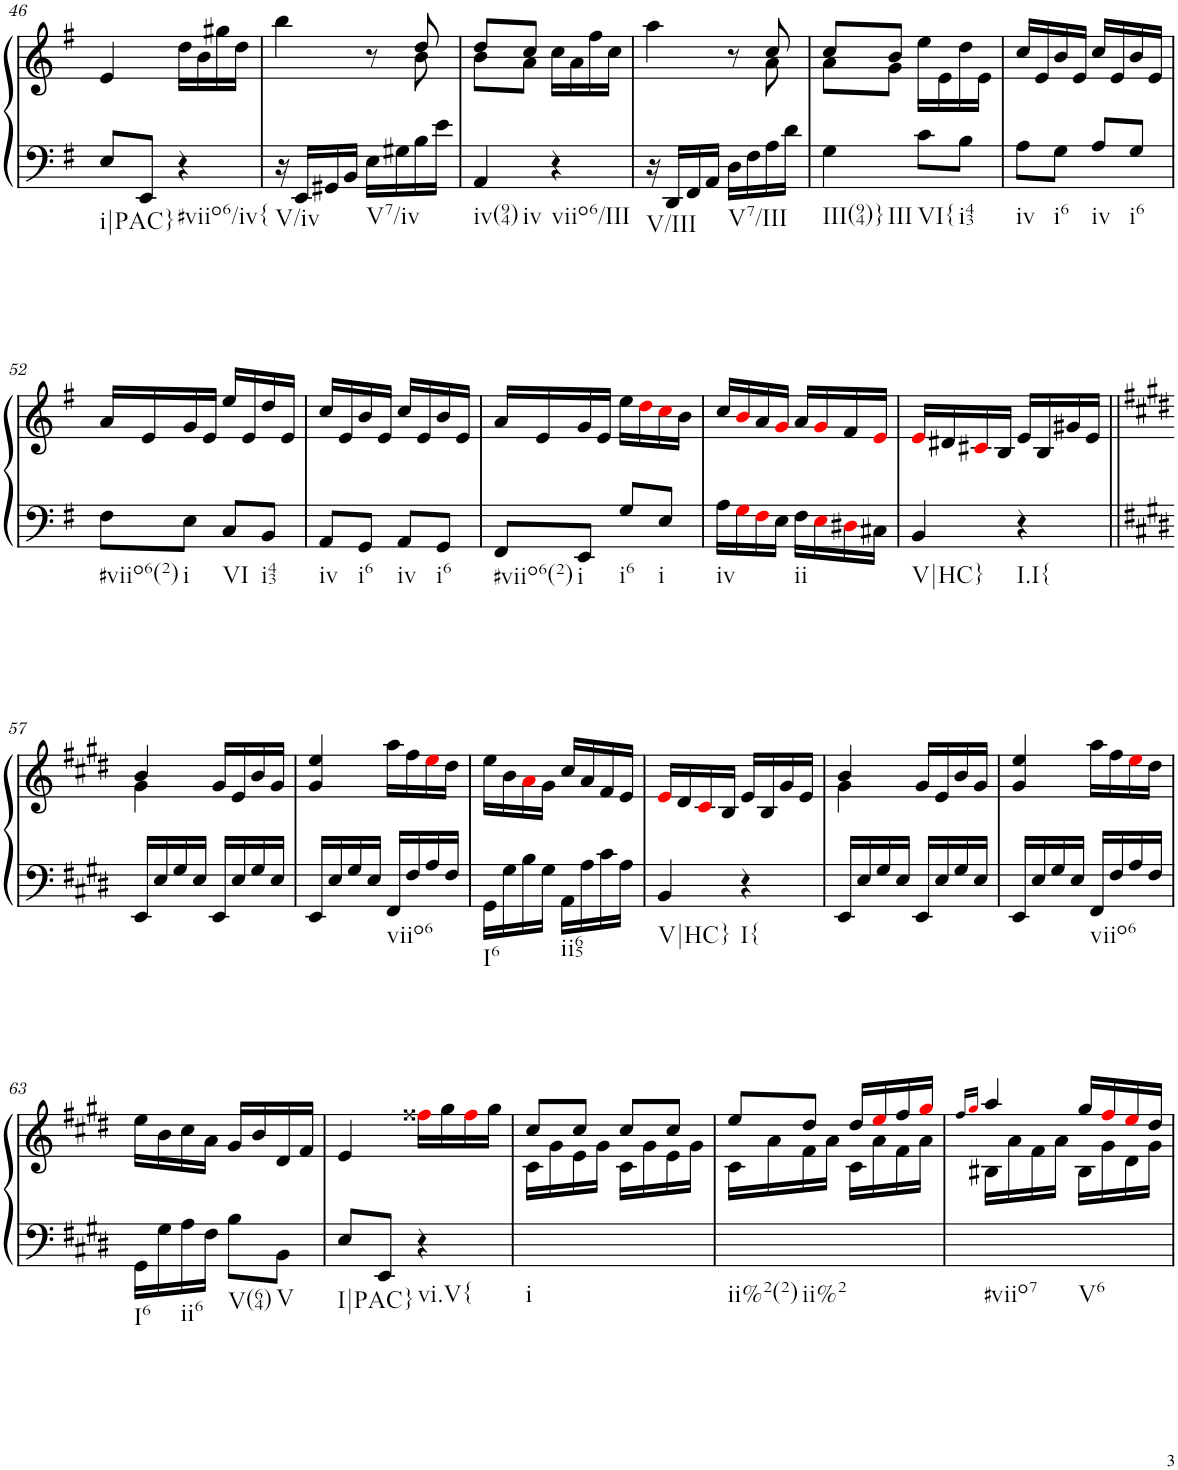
**kern	**kern
*part1	*part1
*staff2	*staff1
*I"Piano	*
*I'Pno.	*
!!LO:PB:g=z
*clefF4	*clefG2
*k[f#]	*k[f#]
*M2/4	*M2/4
=46	=46
!LO:TX:b:t=i|PAC}	!
8E/L	4e/
8EE/J	.
!LO:TX:b:t=#viio6/iv{	!
4r	16dd\LL
.	16b\
.	16gg#X\
.	16dd\JJ
=47	=47
*	*^
!LO:TX:b:t=V/iv	!	!
16r	4bb\	4.ryy
16EE/LL	.	.
16GG#X/	.	.
16BB/JJ	.	.
!LO:TX:b:t=V7/iv	!	!
16E\LL	8r	.
16G#X\	.	.
16B\	8dd/	8b\
16e\JJ	.	.
=48	=48	=48
!LO:TX:b:t=iv(94)	!	!
!LO:TX:b:t=iv	!	!
4AA/	8dd/L	8b\L
.	8cc/J	8a\J
!LO:TX:b:t=viio6/III	!	!
4r	16cc\LL	4ryy
.	16a\	.
.	16ff#\	.
.	16cc\JJ	.
=49	=49	=49
!LO:TX:b:t=V/III	!	!
16r	4aa\	4.ryy
16DD/LL	.	.
16FF#/	.	.
16AA/JJ	.	.
!LO:TX:b:t=V7/III	!	!
16D\LL	8r	.
16F#\	.	.
16A\	8cc/	8a\
16d\JJ	.	.
=50	=50	=50
!LO:TX:b:t=III(94)}	!	!
!LO:TX:b:t=III	!	!
4G\	8cc/L	8a\L
.	8b/J	8g\J
!LO:TX:b:t=VI{	!	!
8c\L	16ee\LL	4ryy
.	16e\	.
!LO:TX:b:t=i43	!	!
8B\J	16dd\	.
.	16e\JJ	.
*	*v	*v
=51	=51
!LO:TX:b:t=iv	!
8A\L	16cc/LL
.	16e/
!LO:TX:b:t=i6	!
8G\J	16b/
.	16e/JJ
!LO:TX:b:t=iv	!
8A/L	16cc/LL
.	16e/
!LO:TX:b:t=i6	!
8G/J	16b/
.	16e/JJ
!!LO:LB:g=z
=52	=52
!LO:TX:b:t=#viio6(2)	!
8F#\L	16a/LL
.	16e/
!LO:TX:b:t=i	!
8E\J	16g/
.	16e/JJ
!LO:TX:b:t=VI	!
8C/L	16ee/LL
.	16e/
!LO:TX:b:t=i43	!
8BB/J	16dd/
.	16e/JJ
=53	=53
!LO:TX:b:t=iv	!
8AA/L	16cc/LL
.	16e/
!LO:TX:b:t=i6	!
8GG/J	16b/
.	16e/JJ
!LO:TX:b:t=iv	!
8AA/L	16cc/LL
.	16e/
!LO:TX:b:t=i6	!
8GG/J	16b/
.	16e/JJ
=54	=54
!LO:TX:b:t=#viio6(2)	!
8FF#/L	16a/LL
.	16e/
!LO:TX:b:t=i	!
8EE/J	16g/
.	16e/JJ
!LO:TX:b:t=i6	!
8G/L	16ee\LL
.	16ddi\
!LO:TX:b:t=i	!
8E/J	16cci\
.	16b\JJ
=55	=55
!LO:TX:b:t=iv	!
16A\LL	16cc/LL
16Gi\	16bi/
16F#i\	16a/
16E\JJ	16gi/JJ
!LO:TX:b:t=ii	!
16F#\LL	16a/LL
16Ei\	16gi/
16D#Xi\	16f#/
16C#X\JJ	16ei/JJ
=56	=56
!LO:TX:b:t=V|HC}	!
4BB/	16ei/LL
.	16d#X/
.	16c#Xi/
.	16B/JJ
!LO:TX:b:t=I.I{	!
4r	16e/LL
.	16B/
.	16g#X/
.	16e/JJ
!!LO:LB:g=z
=57||	=57||
*k[f#c#g#d#]	*k[f#c#g#d#]
*	*^
16EE/LL	4b/	4g#\
16E/	.	.
16G#/	.	.
16E/JJ	.	.
16EE/LL	16g#/LL	4ryy
16E/	16e/	.
16G#/	16b/	.
16E/JJ	16g#/JJ	.
*	*v	*v
=58	=58
16EE/LL	4g#/ 4ee/
16E/	.
16G#/	.
16E/JJ	.
!LO:TX:b:t=viio6	!
16FF#/LL	16aa\LL
16F#/	16ff#\
16A/	16eei\
16F#/JJ	16dd#\JJ
=59	=59
!LO:TX:b:t=I6	!
16GG#\LL	16ee\LL
16G#\	16b\
16B\	16ai\
16G#\JJ	16g#\JJ
!LO:TX:b:t=ii65	!
16AA\LL	16cc#/LL
16A\	16a/
16c#\	16f#/
16A\JJ	16e/JJ
=60	=60
!LO:TX:b:t=V|HC}	!
4BB/	16ei/LL
.	16d#/
.	16c#i/
.	16B/JJ
!LO:TX:b:t=I{	!
4r	16e/LL
.	16B/
.	16g#/
.	16e/JJ
=61	=61
*	*^
16EE/LL	4b/	4g#\
16E/	.	.
16G#/	.	.
16E/JJ	.	.
16EE/LL	16g#/LL	4ryy
16E/	16e/	.
16G#/	16b/	.
16E/JJ	16g#/JJ	.
*	*v	*v
=62	=62
16EE/LL	4g#/ 4ee/
16E/	.
16G#/	.
16E/JJ	.
!LO:TX:b:t=viio6	!
16FF#/LL	16aa\LL
16F#/	16ff#\
16A/	16eei\
16F#/JJ	16dd#\JJ
!!LO:LB:g=z
=63	=63
!LO:TX:b:t=I6	!
16GG#\LL	16ee\LL
16G#\	16b\
!LO:TX:b:t=ii6	!
16A\	16cc#\
16F#\JJ	16a\JJ
!LO:TX:b:t=V(64)	!
8B\L	16g#/LL
.	16b/
!LO:TX:b:t=V	!
8BB\J	16d#/
.	16f#/JJ
=64	=64
!LO:TX:b:t=I|PAC}	!
8E/L	4e/
8EE/J	.
!LO:TX:b:t=vi.V{	!
4r	16ff##Xi\LL
.	16gg#\
.	16ff##i\
.	16gg#\JJ
=65	=65
*	*^
!LO:TX:b:t=i	!	!
2ryy	8cc#/L	16c#\LL
.	.	16g#\
.	8cc#/J	16e\
.	.	16g#\JJ
.	8cc#/L	16c#\LL
.	.	16g#\
.	8cc#/J	16e\
.	.	16g#\JJ
=66	=66	=66
!LO:TX:b:t=ii%2(2)	!	!
8ryy	8ee/L	16c#\LL
.	.	16a\
!LO:TX:b:t=ii%2	!	!
4.ryy	8dd#/J	16f#\
.	.	16a\JJ
.	16dd#/LL	16c#\LL
.	16eei/	16a\
.	16ff#/	16f#\
.	16gg#i/JJ	16a\JJ
=67	=67	=67
.	16qff#/LL	.
.	16qgg#i/JJ	.
!LO:TX:b:t=#viio7	!	!
4ryy	4aa/	16B#X\LL
.	.	16a\
.	.	16f#\
.	.	16a\JJ
!LO:TX:b:t=V6	!	!
4ryy	16gg#/LL	16B#\LL
.	16ff#i/	16g#\
.	16eei/	16d#\
.	16dd#/JJ	16g#\JJ
*	*v	*v
=	=
*-	*-
